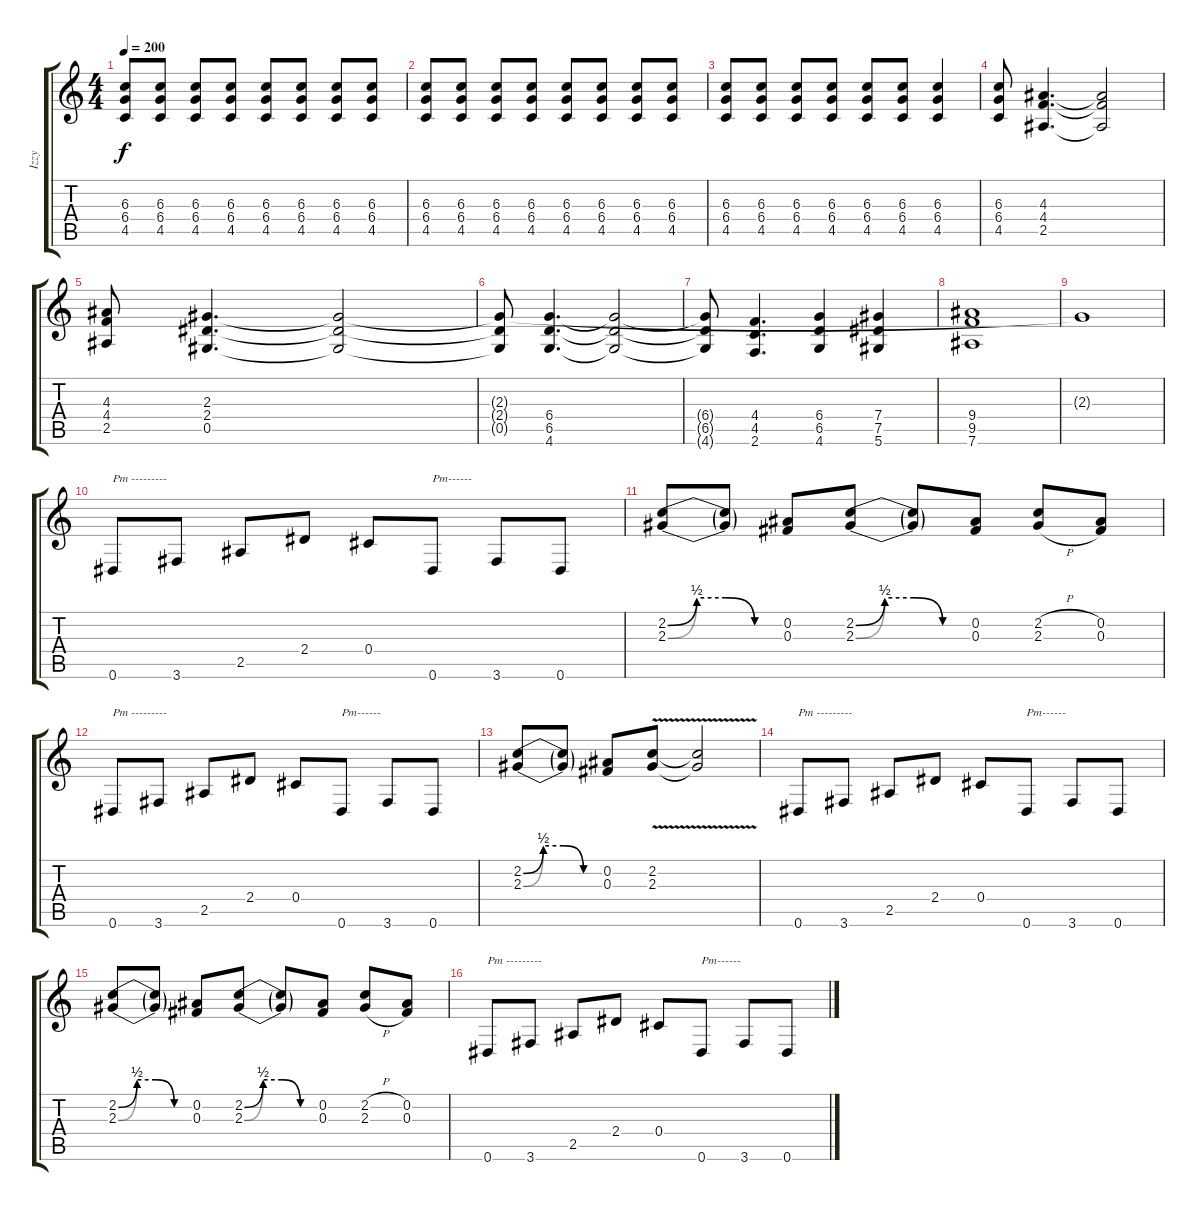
\track ("Izzy" "Izzy") {instrument distortionguitar}
\staff {score tabs}
\tuning (Eb4 Bb3 Gb3 Db3 Ab2 Eb2) {hide}
\ts (4 4)
\tempo 200
\clef g2
\ks c
(6.3 6.4 4.5).8{dy f} (6.3 6.4 4.5).8 (6.3 6.4 4.5).8 (6.3 6.4 4.5).8 (6.3 6.4 4.5).8 (6.3 6.4 4.5).8 (6.3 6.4 4.5).8 (6.3 6.4 4.5).8 |
(6.3 6.4 4.5).8 (6.3 6.4 4.5).8 (6.3 6.4 4.5).8 (6.3 6.4 4.5).8 (6.3 6.4 4.5).8 (6.3 6.4 4.5).8 (6.3 6.4 4.5).8 (6.3 6.4 4.5).8 |
(6.3 6.4 4.5).8 (6.3 6.4 4.5).8 (6.3 6.4 4.5).8 (6.3 6.4 4.5).8 (6.3 6.4 4.5).8 (6.3 6.4 4.5).8 (6.3 6.4 4.5).4 |
(6.3 6.4 4.5).8 (4.3 4.4 2.5).4{d} (4.3{t} 4.4{t} 2.5{t}).2 |
(4.3 4.4 2.5).8 (2.3 2.4 0.5).4{d} (2.3{t} 2.4{t} 0.5{t}).2 |
(2.3{t} 2.4{t} 0.5{t}).8 (6.4 6.5 4.6).4{d} (6.4{t} 6.5{t} 4.6{t}).2 |
(6.4{t} 6.5{t} 4.6{t}).8 (4.4 4.5 2.6).4{d} (6.4 6.5 4.6).4 (7.4 7.5 5.6).4 |
(9.4 9.5 7.6).1 |
2.3{t}.1 |
0.6.8{txt "Pm ---------"} 3.6.8 2.5.8 2.4.8 0.4.8 0.6.8{txt "Pm------"} 3.6.8 0.6.8 |
(2.2{be (custom 0 0 15 2 30 2 45 0 60 0)} 2.3{be (custom 0 0 15 2 30 2 45 0 60 0)}).8 (2.2{t} 2.3{t}).8 (0.2 0.3).8 (2.2{be (custom 0 0 15 2 30 2 45 0 60 0)} 2.3{be (custom 0 0 15 2 30 2 45 0 60 0)}).8 (2.2{t} 2.3{t}).8 (0.2 0.3).8 (2.2{h} 2.3{h}).8 (0.2 0.3).8 |
0.6.8{txt "Pm ---------"} 3.6.8 2.5.8 2.4.8 0.4.8 0.6.8{txt "Pm------"} 3.6.8 0.6.8 |
(2.2{be (custom 0 0 15 2 30 2 45 0 60 0)} 2.3{be (custom 0 0 15 2 30 2 45 0 60 0)}).8 (2.2{t} 2.3{t}).8 (0.2 0.3).8 (2.2{v} 2.3{v}).8 (2.2{t} 2.3{t}).2 |
0.6.8{txt "Pm ---------"} 3.6.8 2.5.8 2.4.8 0.4.8 0.6.8{txt "Pm------"} 3.6.8 0.6.8 |
(2.2{be (custom 0 0 15 2 30 2 45 0 60 0)} 2.3{be (custom 0 0 15 2 30 2 45 0 60 0)}).8 (2.2{t} 2.3{t}).8 (0.2 0.3).8 (2.2{be (custom 0 0 15 2 30 2 45 0 60 0)} 2.3{be (custom 0 0 15 2 30 2 45 0 60 0)}).8 (2.2{t} 2.3{t}).8 (0.2 0.3).8 (2.2{h} 2.3{h}).8 (0.2 0.3).8 |
0.6.8{txt "Pm ---------"} 3.6.8 2.5.8 2.4.8 0.4.8 0.6.8{txt "Pm------"} 3.6.8 0.6.8
